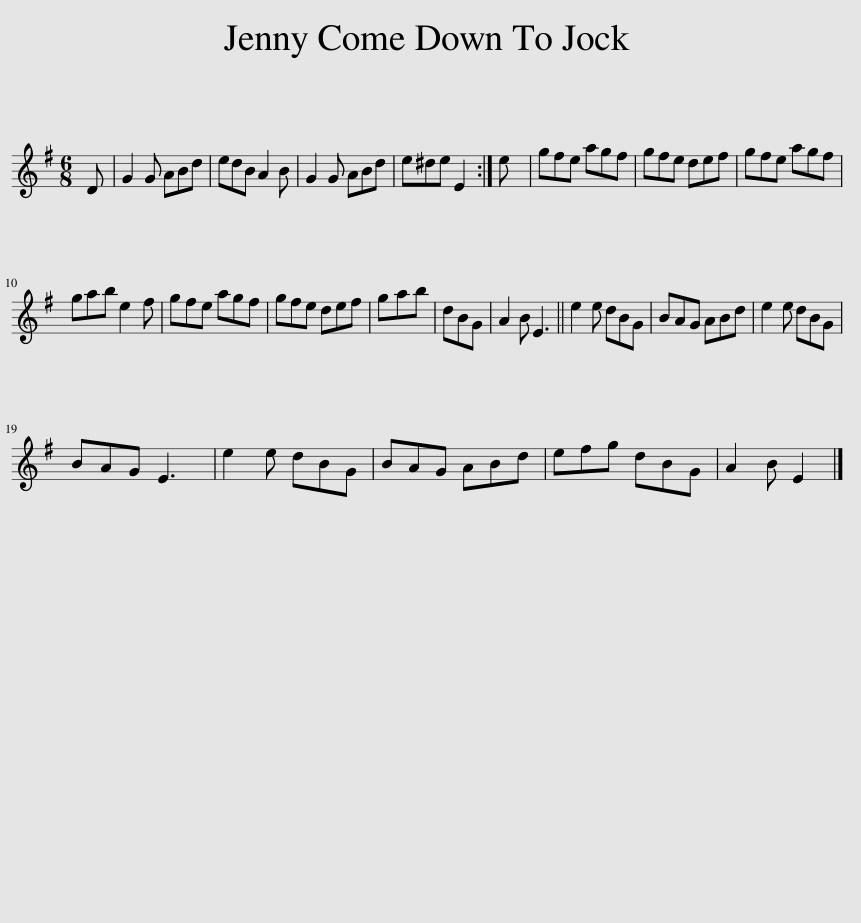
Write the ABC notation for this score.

X:1
L:1/8
M:6/8
I:linebreak $
K:G
V:1 treble
V:1
 D | G2 G ABd | edB A2 B | G2 G ABd | e^de E2 :| %5
 e | gfe agf | gfe def | gfe agf |$ gab e2 f | %10
 gfe agf | gfe def | gab | dBG | A2 B E3 || %15
 e2 e dBG | BAG ABd | e2 e dBG |$ BAG E3 | e2 e dBG | %20
 BAG ABd | efg dBG | A2 B E2 |] %23
